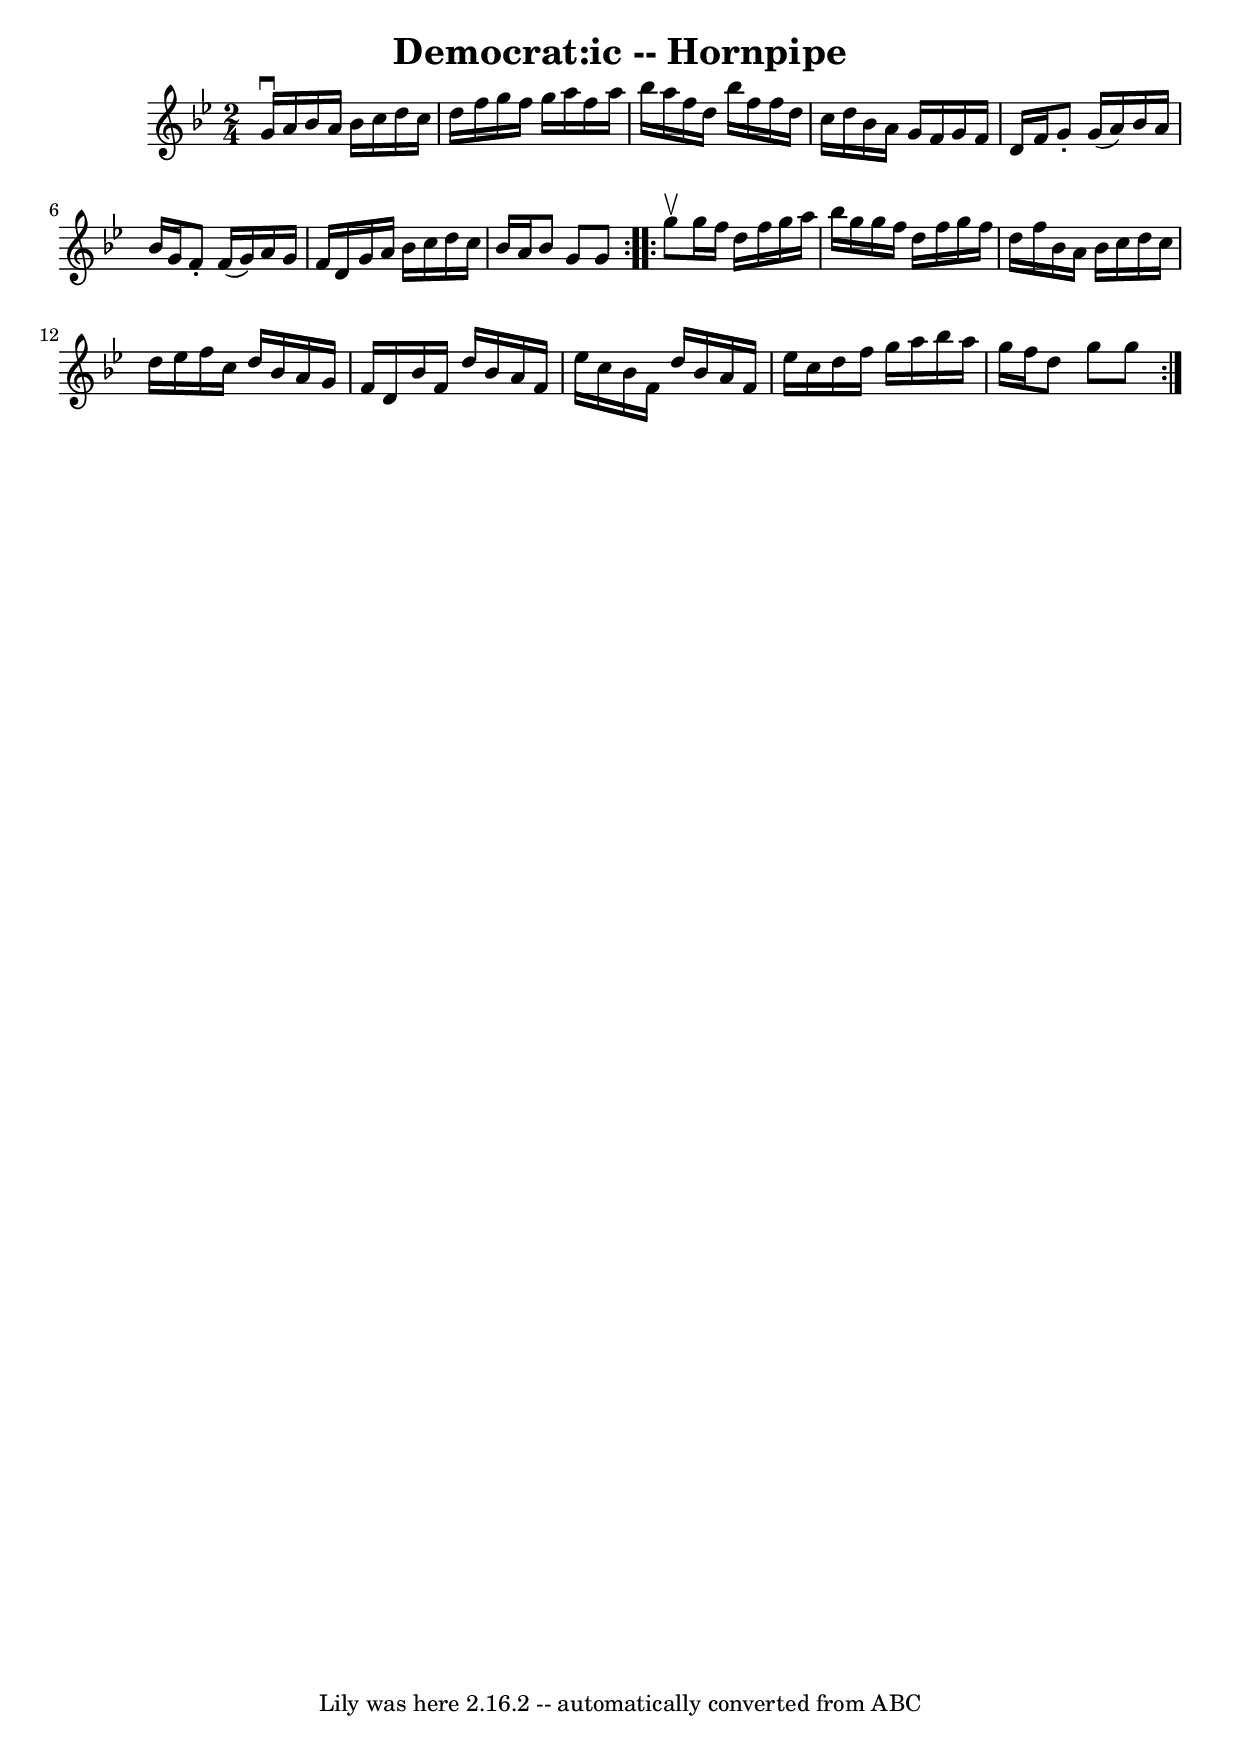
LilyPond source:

\version "2.16.2"
\include "Mammoth.ily"
\header {
  %% book = "Cole's 1000 Fiddle Tunes"
 crossRefNumber = "1"
 footnotes = ""
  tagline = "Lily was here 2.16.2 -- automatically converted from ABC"
  title = "Democrat:ic -- Hornpipe"

}
voicedefault =  {



  \repeat volta 2 {

    \time 2/4 
    \key g \minor g'16^\downbow a'16   |
 bf'16 a'16 bf'16 c''16 d''16 c''16 d''16 f''16   |
 g''16 f''16 g''16 a''16 f''16 a''16 bf''16 a''16   |
 f''16 d''16 bf''16 f''16 f''16 d''16 c''16 d''16   |
 bf'16 a'16 g'16 f'16 g'16 f'16 d'16 f'16   |
 g'8-. g'16 (a'16) bf'16 a'16 bf'16 g'16   |
 f'8-. f'16 (g'16) a'16 g'16 f'16 d'16  |
 g'16 a'16 bf'16 c''16 d''16 c''16 bf'16 a'16   |
 bf'8 g'8  
 g'8  
  }     
  \repeat volta 2 { g''8^\upbow  |
 g''16 f''16 d''16 f''16 g''16 a''16 bf''16 g''16   |
 g''16 f''16 d''16 f''16 g''16 f''16 d''16 f''16   |
 bf'16 a'16 bf'16 c''16 d''16 c''16 d''16 ef''16   |
 f''16 c''16 d''16 bf'16 a'16 g'16 f'16 d'16   |
 bf'16 f'16 d''16 bf'16 a'16 f'16 ef''16 c''16   |
 bf'16 f'16 d''16 bf'16 a'16 f'16 ef''16 c''16    |
 d''16 f''16 g''16 a''16 bf''16 a''16 g''16 f''16   |
 d''8 g''8 g''8  
  }   

}

\score{
  <<

    \context Staff="default"
    {
      \voicedefault 
      
    }

  >>
  \layout {
    
  }
  \midi {
  }

}
